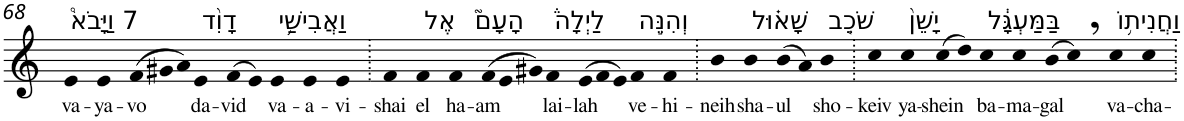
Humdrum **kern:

**kern	**text
*part1	*part1
*staff1	*staff1
*I"Piano	*
*I'Pno	*
!!LO:PB:g=z
*clefG2	*
*k[]	*
=68	=68
!LO:TX:a:t=7 וַיָּבֹא֩	!
!	!LO:LY:b
4e	va-
!	!LO:LY:b
4e	-ya-
*Xtuplet	*
!	!LO:LY:b
(>12f	-vo
12g#X	.
12a)	.
!LO:TX:a:t=דָוִ֨ד	!
!	!LO:LY:b
4e	da-
!	!LO:LY:b
(>8f	-vid
8e)	.
!LO:TX:a:t=וַאֲבִישַׁ֥י	!
!	!LO:LY:b
4e	va-
!	!LO:LY:b
4e	-a-
!	!LO:LY:b
4e	-vi-
=69.	=69.
!	!LO:LY:b
4f	-shai
!LO:TX:a:t=אֶל	!
!	!LO:LY:b
4f	el
!LO:TX:a:t=הָעָם֮	!
!	!LO:LY:b
4f	ha-
!	!LO:LY:b
(>12f	-am
12e	.
12g#X)	.
!LO:TX:a:t=לַיְלָה֒	!
!	!LO:LY:b
4f	lai-
!	!LO:LY:b
(>12e	-lah
12f	.
12e)	.
!LO:TX:a:t=וְהִנֵּ֣ה	!
!	!LO:LY:b
4f	ve-
!	!LO:LY:b
4f	-hi-
=70.	=70.
!	!LO:LY:b
4b	-neih
!LO:TX:a:t=שָׁא֗וּל	!
!	!LO:LY:b
4b	sha-
!	!LO:LY:b
(>8b	-ul
8a)	.
!LO:TX:a:t=שֹׁכֵ֤ב	!
!	!LO:LY:b
4b	sho-
=71.	=71.
!	!LO:LY:b
4cc	-keiv
!LO:TX:a:t=יָשֵׁן֙	!
!	!LO:LY:b
4cc	ya-
!	!LO:LY:b
(>8cc	-shein
8dd)	.
!LO:TX:a:t=בַּמַּעְגָּ֔ל	!
!	!LO:LY:b
4cc	ba-
!	!LO:LY:b
4cc	-ma-
!	!LO:LY:b
(>8b	-gal
8cc,)	.
!LO:TX:a:t=וַחֲנִית֥וֹ	!
!	!LO:LY:b
4cc	va-
!	!LO:LY:b
4cc	-cha-
=.	=.
*-	*-
